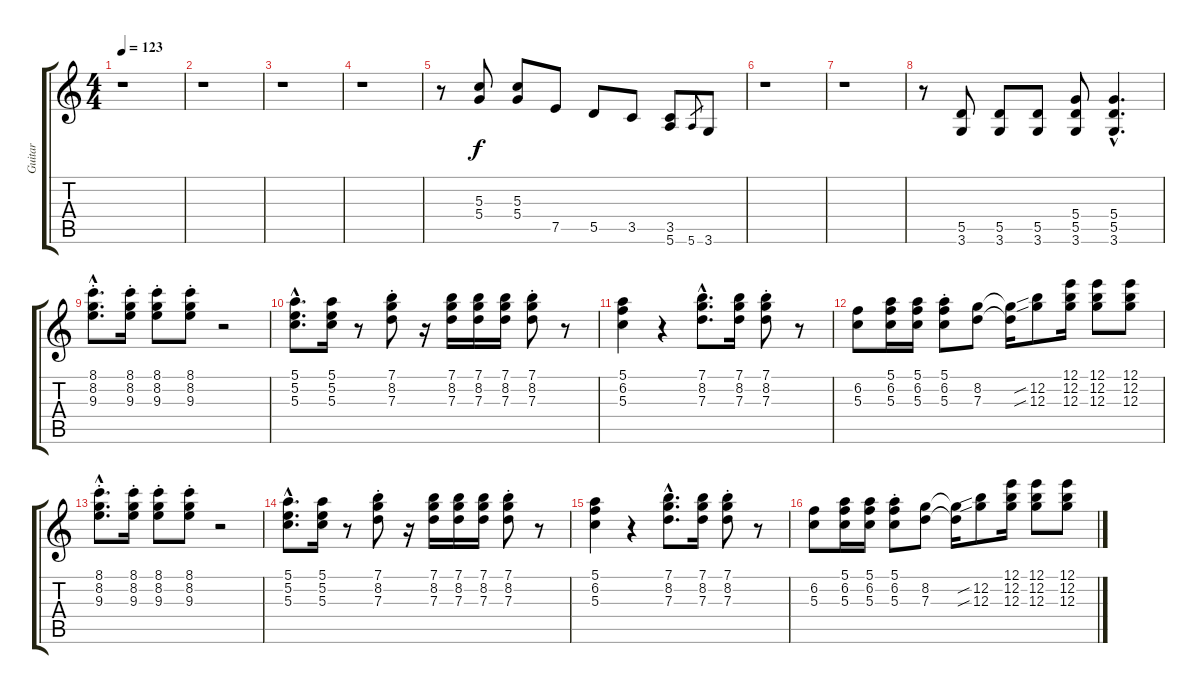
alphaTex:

\track ("Guitar" "Guitar") {instrument electricguitarjazz}
\staff {score tabs}
\tuning (E4 B3 G3 D3 A2 E2) {hide}
\ts (4 4)
\tempo 123
\clef g2
\ks c
r.1{dy f} |
r.1 |
r.1 |
r.1 |
r.8 (5.3 5.4).8 (5.3 5.4).8 7.5.8 5.5.8 3.5.8 (3.5 5.6).8 5.6.8{gr} 3.6.8 |
r.1 |
r.1 |
r.8 (5.5 3.6).8 (5.5 3.6).8 (5.5 3.6).8 (5.4 5.5 3.6).8 (5.4{hac} 5.5{hac} 3.6{hac}).4{d} |
(8.1{hac st} 8.2{hac st} 9.3{hac st}).8{d} (8.1{st} 8.2{st} 9.3{st}).16 (8.1{st} 8.2{st} 9.3{st}).8 (8.1{st} 8.2{st} 9.3{st}).8 r.2 |
(5.1{hac} 5.2{hac} 5.3{hac}).8{d} (5.1 5.2 5.3).16 r.8 (7.1{st} 8.2{st} 7.3{st}).8 r.16 (7.1 8.2 7.3).16 (7.1 8.2 7.3).16 (7.1 8.2 7.3).16 (7.1{st} 8.2{st} 7.3{st}).8 r.8 |
(5.1 6.2 5.3).4 r.4 (7.1{hac} 8.2{hac} 7.3{hac}).8{d} (7.1 8.2 7.3).16 (7.1{st} 8.2{st} 7.3{st}).8 r.8 |
(6.2 5.3).8 (5.1 6.2 5.3).16 (5.1 6.2 5.3).16 (5.1{st} 6.2{st} 5.3{st}).8 (8.2 7.3).8 (8.2{t} 7.3{t}).16 (12.2{sib} 12.3{sib}).8 (12.1 12.2 12.3).16 (12.1 12.2 12.3).8 (12.1 12.2 12.3).8 |
(8.1{hac st} 8.2{hac st} 9.3{hac st}).8{d} (8.1{st} 8.2{st} 9.3{st}).16 (8.1{st} 8.2{st} 9.3{st}).8 (8.1{st} 8.2{st} 9.3{st}).8 r.2 |
(5.1{hac} 5.2{hac} 5.3{hac}).8{d} (5.1 5.2 5.3).16 r.8 (7.1{st} 8.2{st} 7.3{st}).8 r.16 (7.1 8.2 7.3).16 (7.1 8.2 7.3).16 (7.1 8.2 7.3).16 (7.1{st} 8.2{st} 7.3{st}).8 r.8 |
(5.1 6.2 5.3).4 r.4 (7.1{hac} 8.2{hac} 7.3{hac}).8{d} (7.1 8.2 7.3).16 (7.1{st} 8.2{st} 7.3{st}).8 r.8 |
(6.2 5.3).8 (5.1 6.2 5.3).16 (5.1 6.2 5.3).16 (5.1{st} 6.2{st} 5.3{st}).8 (8.2 7.3).8 (8.2{t} 7.3{t}).16 (12.2{sib} 12.3{sib}).8 (12.1 12.2 12.3).16 (12.1 12.2 12.3).8 (12.1 12.2 12.3).8
